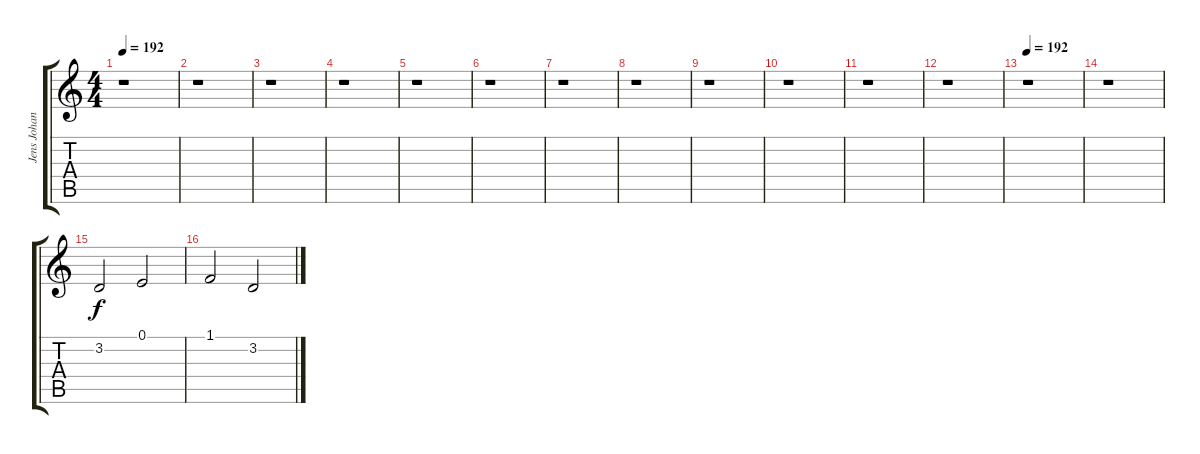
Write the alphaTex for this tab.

\track ("Jens Johansson" "Jens Johan") {instrument choiraahs}
\staff {score tabs}
\tuning (E4 B3 G3 D3 A2 E2) {hide}
\ts (4 4)
\tempo 192
\clef g2
\ks c
r.1{dy f} |
r.1 |
r.1 |
r.1 |
r.1 |
r.1 |
r.1 |
r.1 |
r.1 |
r.1 |
r.1 |
r.1 |
\tempo 192
r.1 |
r.1 |
3.2.2 0.1.2 |
1.1.2 3.2.2
